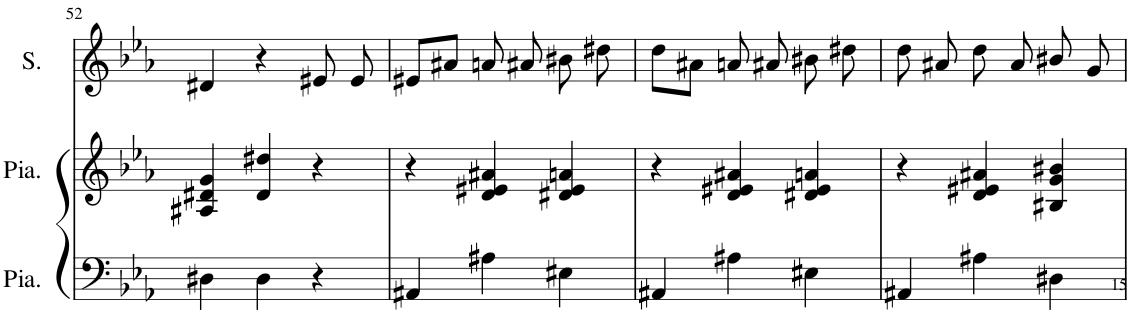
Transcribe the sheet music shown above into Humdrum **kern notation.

**kern	**kern	**kern
*part3	*part2	*part1
*staff3	*staff2	*staff1
*I"Piano	*I"Piano	*I"Soprano
*I'Pia.	*I'Pia.	*I'S.
!!LO:PB:g=z
*clefF4	*clefG2	*clefG2
*k[b-e-a-]	*k[b-e-a-]	*k[b-e-a-]
*M3/4	*M3/4	*M3/4
=52	=52	=52
4D#X\	4A#X/ 4d#X/ 4g/	4d#X/
4D#\	4d#/ 4dd#X/	4r
4r	4r	8e#X/
.	.	8e#/
=53	=53	=53
4AA#X/	4r	8e#X/L
.	.	8a#X/J
4A#X\	4d/ 4e#X/ 4a#X/	8an/
.	.	8a#X/
4E#X\	4d#X/ 4e#/ 4an/	8b#X\
.	.	8dd#X\
=54	=54	=54
4AA#X/	4r	8dd\L
.	.	8a#X\J
4A#X\	4d/ 4e#X/ 4a#X/	8an/
.	.	8a#X/
4E#X\	4d#X/ 4e#/ 4an/	8b#X\
.	.	8dd#X\
=55	=55	=55
4AA#X/	4r	8dd\
.	.	8a#X/
4A#X\	4d/ 4e#X/ 4a#X/	8dd\
.	.	8a#/
4D#X\	4B#X/ 4g/ 4b#X/	8b#X/
.	.	8g/
=	=	=
*-	*-	*-
